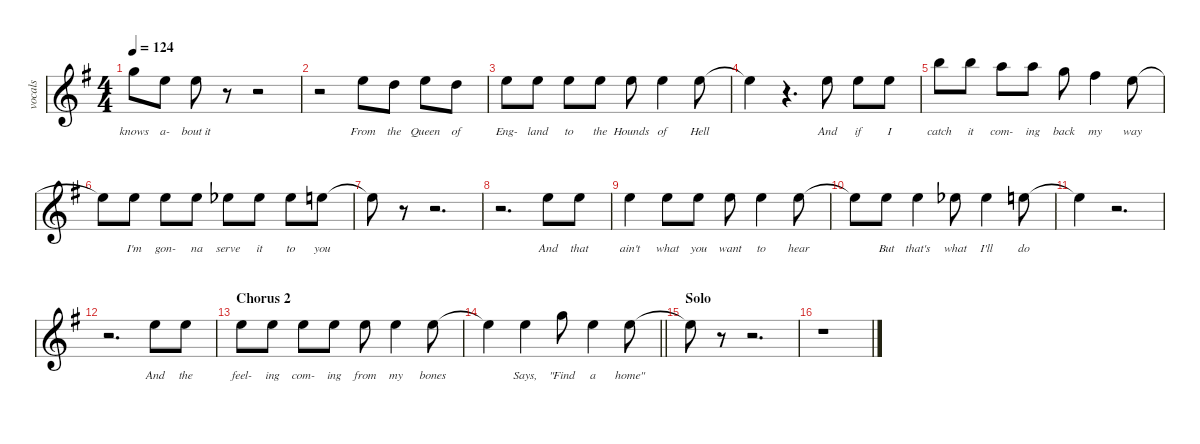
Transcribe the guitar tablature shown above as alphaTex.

\defaultSystemsLayout 4
\hideDynamics
\bracketExtendMode nobrackets
\otherSystemsTrackNameOrientation horizontal
\track ("vocals" "vocals") {instrument voiceoohs}
\staff {score}
\tuning (E4 B3 G3 D3 A2 E2)
\ts (4 4)
\tempo 124
\clef g2
\scale
1.07945
\ks eminor
15.1{acc forcenatural}.8{lyrics (0 "knows") lyrics (1 "") lyrics (2 "") lyrics (3 "") lyrics (4 "") dy ff beam Down} 12.1{acc forcenatural}.8{lyrics (0 "a-") lyrics (1 "") lyrics (2 "") lyrics (3 "") lyrics (4 "") beam Down} 12.1{acc forcenatural}.8{lyrics (0 "bout it") lyrics (1 "") lyrics (2 "") lyrics (3 "") lyrics (4 "") beam Down} r.8{beam Down} r.2{beam Down} |
\scale
0.973518 r.2{beam Down} 12.1{acc forcenatural}.8{lyrics (0 "From") lyrics (1 "") lyrics (2 "") lyrics (3 "") lyrics (4 "") beam Down} 10.1{acc forcenatural}.8{lyrics (0 "the") lyrics (1 "") lyrics (2 "") lyrics (3 "") lyrics (4 "") beam Down} 12.1{acc forcenatural}.8{lyrics (0 "Queen") lyrics (1 "") lyrics (2 "") lyrics (3 "") lyrics (4 "") beam Down} 10.1{acc forcenatural}.8{lyrics (0 "of") lyrics (1 "") lyrics (2 "") lyrics (3 "") lyrics (4 "") beam Down} |
\scale
0.973518 12.1{acc forcenatural}.8{lyrics (0 "Eng-") lyrics (1 "") lyrics (2 "") lyrics (3 "") lyrics (4 "") beam Down} 12.1{acc forcenatural}.8{lyrics (0 "land") lyrics (1 "") lyrics (2 "") lyrics (3 "") lyrics (4 "") beam Down} 12.1{acc forcenatural}.8{lyrics (0 "to") lyrics (1 "") lyrics (2 "") lyrics (3 "") lyrics (4 "") beam Down} 12.1{acc forcenatural}.8{lyrics (0 "the") lyrics (1 "") lyrics (2 "") lyrics (3 "") lyrics (4 "") beam Down} 12.1{acc forcenatural}.8{lyrics (0 "Hounds") lyrics (1 "") lyrics (2 "") lyrics (3 "") lyrics (4 "") beam Down} 12.1{acc forcenatural}.4{lyrics (0 "of") lyrics (1 "") lyrics (2 "") lyrics (3 "") lyrics (4 "") beam Down} 12.1{acc forcenatural}.8{lyrics (0 "Hell") lyrics (1 "") lyrics (2 "") lyrics (3 "") lyrics (4 "") beam Down} |
\scale
0.973518 12.1{t acc forcenatural}.4{beam Down} r.4{d beam Down} 12.1{acc forcenatural}.8{lyrics (0 "And") lyrics (1 "") lyrics (2 "") lyrics (3 "") lyrics (4 "") beam Down} 12.1{acc forcenatural}.8{lyrics (0 "if") lyrics (1 "") lyrics (2 "") lyrics (3 "") lyrics (4 "") beam Down} 12.1{acc forcenatural}.8{lyrics (0 "I") lyrics (1 "") lyrics (2 "") lyrics (3 "") lyrics (4 "") beam Down} |
\scale
1.07945 19.1{acc forcenatural}.8{lyrics (0 "catch") lyrics (1 "") lyrics (2 "") lyrics (3 "") lyrics (4 "") beam Down} 19.1{acc forcenatural}.8{lyrics (0 "it") lyrics (1 "") lyrics (2 "") lyrics (3 "") lyrics (4 "") beam Down} 17.1{acc forcenatural}.8{lyrics (0 "com-") lyrics (1 "") lyrics (2 "") lyrics (3 "") lyrics (4 "") beam Down} 17.1{acc forcenatural}.8{lyrics (0 "ing") lyrics (1 "") lyrics (2 "") lyrics (3 "") lyrics (4 "") beam Down} 15.1{acc forcenatural}.8{lyrics (0 "back") lyrics (1 "") lyrics (2 "") lyrics (3 "") lyrics (4 "") beam Down} 14.1{acc #}.4{lyrics (0 "my") lyrics (1 "") lyrics (2 "") lyrics (3 "") lyrics (4 "") beam Down} 12.1{acc forcenatural}.8{lyrics (0 "way") lyrics (1 "") lyrics (2 "") lyrics (3 "") lyrics (4 "") beam Down} |
\scale
0.973518 12.1{t acc forcenatural}.8{beam Down} 12.1{acc forcenatural}.8{lyrics (0 "I'm") lyrics (1 "") lyrics (2 "") lyrics (3 "") lyrics (4 "") beam Down} 12.1{acc forcenatural}.8{lyrics (0 "gon-") lyrics (1 "") lyrics (2 "") lyrics (3 "") lyrics (4 "") beam Down} 12.1{acc forcenatural}.8{lyrics (0 "na") lyrics (1 "") lyrics (2 "") lyrics (3 "") lyrics (4 "") beam Down} 11.1{acc b}.8{lyrics (0 "serve") lyrics (1 "") lyrics (2 "") lyrics (3 "") lyrics (4 "") beam Down} 11.1{acc b}.8{lyrics (0 "it") lyrics (1 "") lyrics (2 "") lyrics (3 "") lyrics (4 "") beam Down} 11.1{acc b}.8{lyrics (0 "to") lyrics (1 "") lyrics (2 "") lyrics (3 "") lyrics (4 "") beam Down} 12.1{acc forcenatural}.8{lyrics (0 "you") lyrics (1 "") lyrics (2 "") lyrics (3 "") lyrics (4 "") beam Down} |
\scale
0.973518 12.1{t acc forcenatural}.8{beam Down} r.8{beam Down} r.2{d beam Down} |
\scale
0.973518 r.2{d beam Down} 12.1{acc forcenatural}.8{lyrics (0 "And") lyrics (1 "") lyrics (2 "") lyrics (3 "") lyrics (4 "") beam Down} 12.1{acc forcenatural}.8{lyrics (0 "that") lyrics (1 "") lyrics (2 "") lyrics (3 "") lyrics (4 "") beam Down} |
\scale
1.07945 12.1{acc forcenatural}.4{lyrics (0 "ain't") lyrics (1 "") lyrics (2 "") lyrics (3 "") lyrics (4 "") beam Down} 12.1{acc forcenatural}.8{lyrics (0 "what") lyrics (1 "") lyrics (2 "") lyrics (3 "") lyrics (4 "") beam Down} 12.1{acc forcenatural}.8{lyrics (0 "you") lyrics (1 "") lyrics (2 "") lyrics (3 "") lyrics (4 "") beam Down} 12.1{acc forcenatural}.8{lyrics (0 "want") lyrics (1 "") lyrics (2 "") lyrics (3 "") lyrics (4 "") beam Down} 12.1{acc forcenatural}.4{lyrics (0 "to") lyrics (1 "") lyrics (2 "") lyrics (3 "") lyrics (4 "") beam Down} 12.1{acc forcenatural}.8{lyrics (0 "hear") lyrics (1 "") lyrics (2 "") lyrics (3 "") lyrics (4 "") beam Down} |
\scale
0.973518 12.1{t acc forcenatural}.8{beam Down} 12.1{acc forcenatural}.8{lyrics (0 "But") lyrics (1 "") lyrics (2 "") lyrics (3 "") lyrics (4 "") beam Down} 12.1{acc forcenatural}.4{lyrics (0 "that's") lyrics (1 "") lyrics (2 "") lyrics (3 "") lyrics (4 "") beam Down} 11.1{acc b}.8{lyrics (0 "what") lyrics (1 "") lyrics (2 "") lyrics (3 "") lyrics (4 "") beam Down} 11.1{acc b}.4{lyrics (0 "I'll") lyrics (1 "") lyrics (2 "") lyrics (3 "") lyrics (4 "") beam Down} 12.1{acc forcenatural}.8{lyrics (0 "do") lyrics (1 "") lyrics (2 "") lyrics (3 "") lyrics (4 "") beam Down} |
\scale
0.973518 12.1{t acc forcenatural}.4{beam Down} r.2{d beam Down} |
\scale
0.973518 r.2{d beam Down} 12.1{acc forcenatural}.8{lyrics (0 "And") lyrics (1 "") lyrics (2 "") lyrics (3 "") lyrics (4 "") beam Down} 12.1{acc forcenatural}.8{lyrics (0 "the") lyrics (1 "") lyrics (2 "") lyrics (3 "") lyrics (4 "") beam Down} |
\section ("" "Chorus 2")
\scale
1.07945 12.1{acc forcenatural}.8{lyrics (0 "feel-") lyrics (1 "") lyrics (2 "") lyrics (3 "") lyrics (4 "") beam Down} 12.1{acc forcenatural}.8{lyrics (0 "ing") lyrics (1 "") lyrics (2 "") lyrics (3 "") lyrics (4 "") beam Down} 12.1{acc forcenatural}.8{lyrics (0 "com-") lyrics (1 "") lyrics (2 "") lyrics (3 "") lyrics (4 "") beam Down} 12.1{acc forcenatural}.8{lyrics (0 "ing") lyrics (1 "") lyrics (2 "") lyrics (3 "") lyrics (4 "") beam Down} 12.1{acc forcenatural}.8{lyrics (0 "from") lyrics (1 "") lyrics (2 "") lyrics (3 "") lyrics (4 "") beam Down} 12.1{acc forcenatural}.4{lyrics (0 "my") lyrics (1 "") lyrics (2 "") lyrics (3 "") lyrics (4 "") beam Down} 12.1{acc forcenatural}.8{lyrics (0 "bones") lyrics (1 "") lyrics (2 "") lyrics (3 "") lyrics (4 "") beam Down} |
\scale
0.973518
\barLineRight lightlight
12.1{t acc forcenatural}.4{beam Down} 12.1{acc forcenatural}.4{lyrics (0 "Says,") lyrics (1 "") lyrics (2 "") lyrics (3 "") lyrics (4 "") beam Down} 15.1{acc forcenatural}.8{lyrics (0 "\"Find") lyrics (1 "") lyrics (2 "") lyrics (3 "") lyrics (4 "") beam Down} 12.1{acc forcenatural}.4{lyrics (0 "a") lyrics (1 "") lyrics (2 "") lyrics (3 "") lyrics (4 "") beam Down} 12.1{acc forcenatural}.8{lyrics (0 "home\"") lyrics (1 "") lyrics (2 "") lyrics (3 "") lyrics (4 "") beam Down} |
\section ("" "Solo")
\scale
0.973518 12.1{t acc forcenatural}.8{beam Down} r.8{beam Down} r.2{d beam Down} |
\scale
0.973518 r.1{beam Down}
